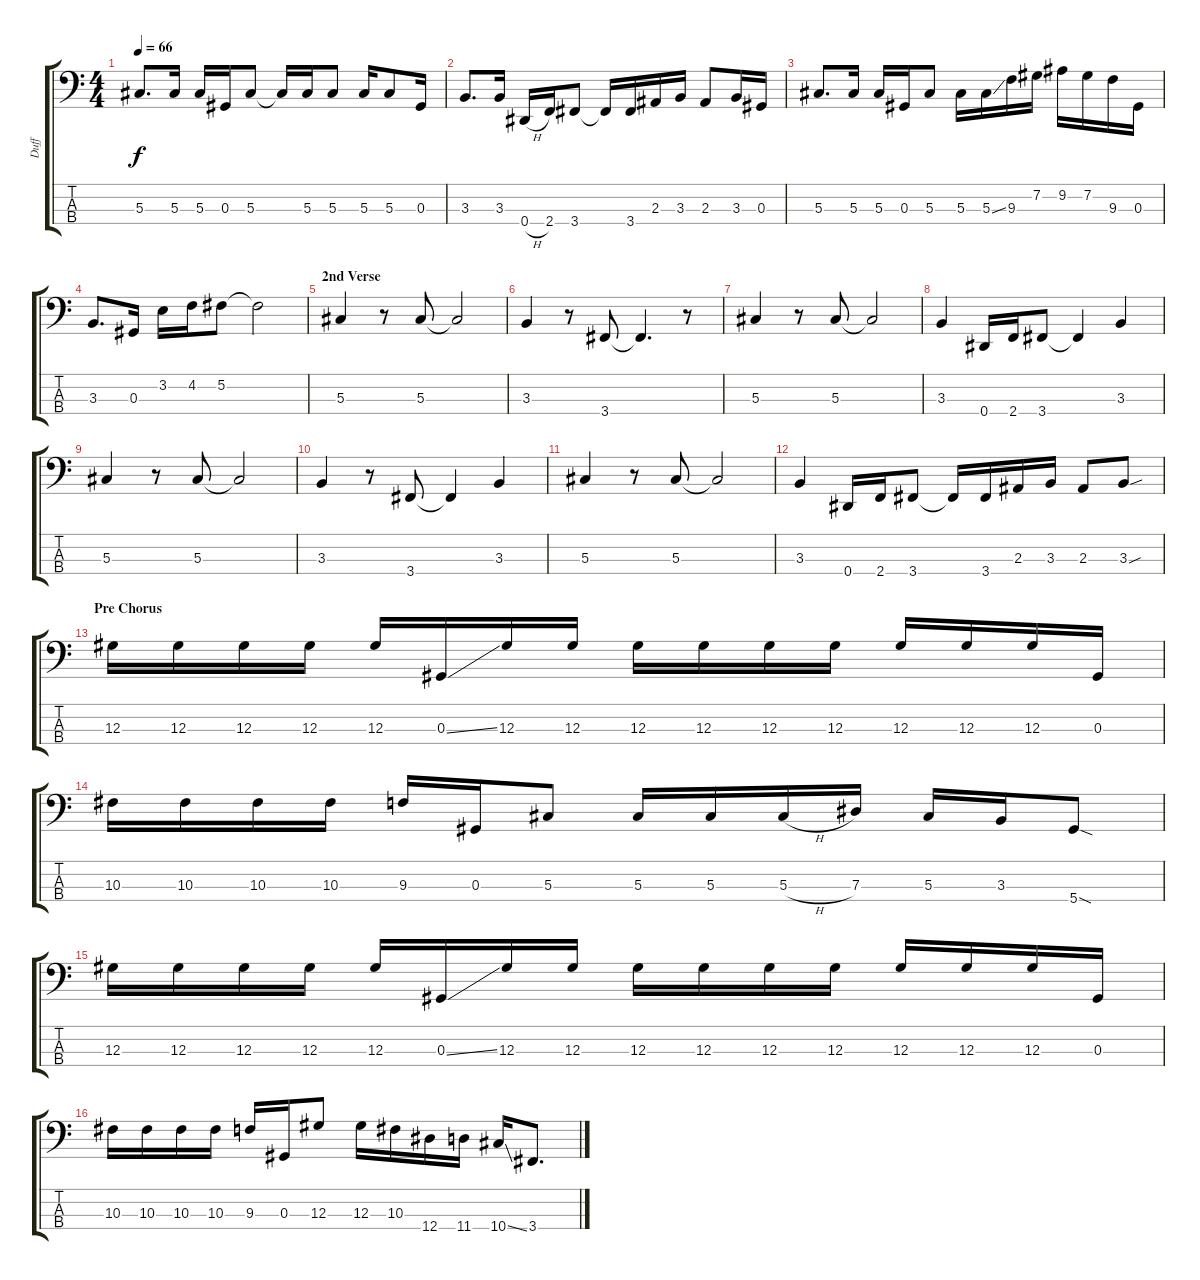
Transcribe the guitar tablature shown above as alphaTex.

\track ("Duff" "Duff") {instrument electricbassfinger}
\staff {score tabs}
\tuning (Gb2 Db2 Ab1 Eb1) {hide}
\ts (4 4)
\tempo 66
\clef f4
\ks c
5.3.8{d dy f} 5.3.16 5.3.16 0.3.16 5.3.8 5.3{t}.16 5.3.16 5.3.8 5.3.16 5.3.8 0.3.16 |
3.3.8{d} 3.3.16 0.4{h}.16 2.4.16 3.4.8 3.4{t}.16 3.4.16 2.3.16 3.3.16 2.3.8 3.3.16 0.3.16 |
5.3.8{d} 5.3.16 5.3.16 0.3.16 5.3.8 5.3.16 5.3{ss}.16 9.3.16 7.2.16 9.2.16 7.2.16 9.3.16 0.3.16 |
3.3.8{d} 0.3.16 3.2.16 4.2.16 5.2.8 5.2{t}.2 |
\section ("" "2nd Verse")
5.3.4 r.8 5.3.8 5.3{t}.2 |
3.3.4 r.8 3.4.8 3.4{t}.4{d} r.8 |
5.3.4 r.8 5.3.8 5.3{t}.2 |
3.3.4 0.4.16 2.4.16 3.4.8 3.4{t}.4 3.3.4 |
5.3.4 r.8 5.3.8 5.3{t}.2 |
3.3.4 r.8 3.4.8 3.4{t}.4 3.3.4 |
5.3.4 r.8 5.3.8 5.3{t}.2 |
3.3.4 0.4.16 2.4.16 3.4.8 3.4{t}.16 3.4.16 2.3.16 3.3.16 2.3.8 3.3{sou}.8 |
\section ("" "Pre Chorus")
12.3.16 12.3.16 12.3.16 12.3.16 12.3.16 0.3{ss}.16 12.3.16 12.3.16 12.3.16 12.3.16 12.3.16 12.3.16 12.3.16 12.3.16 12.3.16 0.3.16 |
10.3.16 10.3.16 10.3.16 10.3.16 9.3.16 0.3.16 5.3.8 5.3.16 5.3.16 5.3{h}.16 7.3.16 5.3.16 3.3.16 5.4{sod}.8 |
12.3.16 12.3.16 12.3.16 12.3.16 12.3.16 0.3{ss}.16 12.3.16 12.3.16 12.3.16 12.3.16 12.3.16 12.3.16 12.3.16 12.3.16 12.3.16 0.3.16 |
10.3.16 10.3.16 10.3.16 10.3.16 9.3.16 0.3.16 12.3.8 12.3.16 10.3.16 12.4.16 11.4.16 10.4{ss}.16 3.4.8{d}
